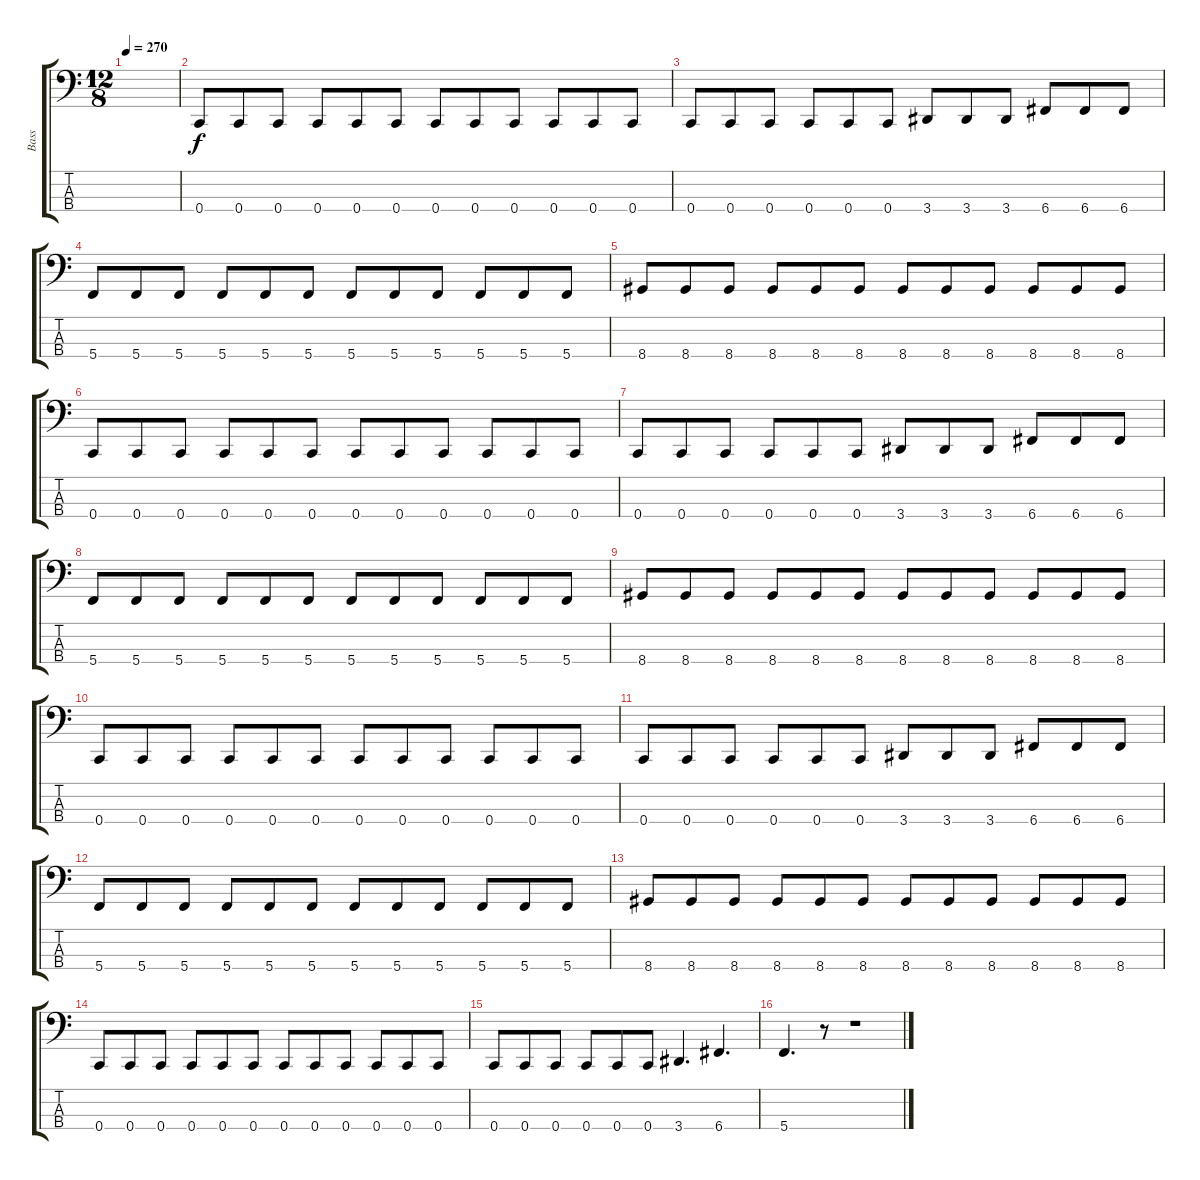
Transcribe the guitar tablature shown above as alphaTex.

\track ("Bass" "Bass") {instrument electricbasspick}
\staff {score tabs}
\tuning (F2 C2 G1 C1) {hide}
\ts (12 8)
\tempo 270
\clef f4
\ks c
|
0.4.8 0.4.8 0.4.8 0.4.8 0.4.8 0.4.8 0.4.8 0.4.8 0.4.8 0.4.8 0.4.8 0.4.8 |
0.4.8 0.4.8 0.4.8 0.4.8 0.4.8 0.4.8 3.4.8 3.4.8 3.4.8 6.4.8 6.4.8 6.4.8 |
5.4.8 5.4.8 5.4.8 5.4.8 5.4.8 5.4.8 5.4.8 5.4.8 5.4.8 5.4.8 5.4.8 5.4.8 |
8.4.8 8.4.8 8.4.8 8.4.8 8.4.8 8.4.8 8.4.8 8.4.8 8.4.8 8.4.8 8.4.8 8.4.8 |
0.4.8 0.4.8 0.4.8 0.4.8 0.4.8 0.4.8 0.4.8 0.4.8 0.4.8 0.4.8 0.4.8 0.4.8 |
0.4.8 0.4.8 0.4.8 0.4.8 0.4.8 0.4.8 3.4.8 3.4.8 3.4.8 6.4.8 6.4.8 6.4.8 |
5.4.8 5.4.8 5.4.8 5.4.8 5.4.8 5.4.8 5.4.8 5.4.8 5.4.8 5.4.8 5.4.8 5.4.8 |
8.4.8 8.4.8 8.4.8 8.4.8 8.4.8 8.4.8 8.4.8 8.4.8 8.4.8 8.4.8 8.4.8 8.4.8 |
0.4.8 0.4.8 0.4.8 0.4.8 0.4.8 0.4.8 0.4.8 0.4.8 0.4.8 0.4.8 0.4.8 0.4.8 |
0.4.8 0.4.8 0.4.8 0.4.8 0.4.8 0.4.8 3.4.8 3.4.8 3.4.8 6.4.8 6.4.8 6.4.8 |
5.4.8 5.4.8 5.4.8 5.4.8 5.4.8 5.4.8 5.4.8 5.4.8 5.4.8 5.4.8 5.4.8 5.4.8 |
8.4.8 8.4.8 8.4.8 8.4.8 8.4.8 8.4.8 8.4.8 8.4.8 8.4.8 8.4.8 8.4.8 8.4.8 |
0.4.8 0.4.8 0.4.8 0.4.8 0.4.8 0.4.8 0.4.8 0.4.8 0.4.8 0.4.8 0.4.8 0.4.8 |
0.4.8 0.4.8 0.4.8 0.4.8 0.4.8 0.4.8 3.4.4{d} 6.4.4{d} |
5.4.4{d} r.8 r.1
